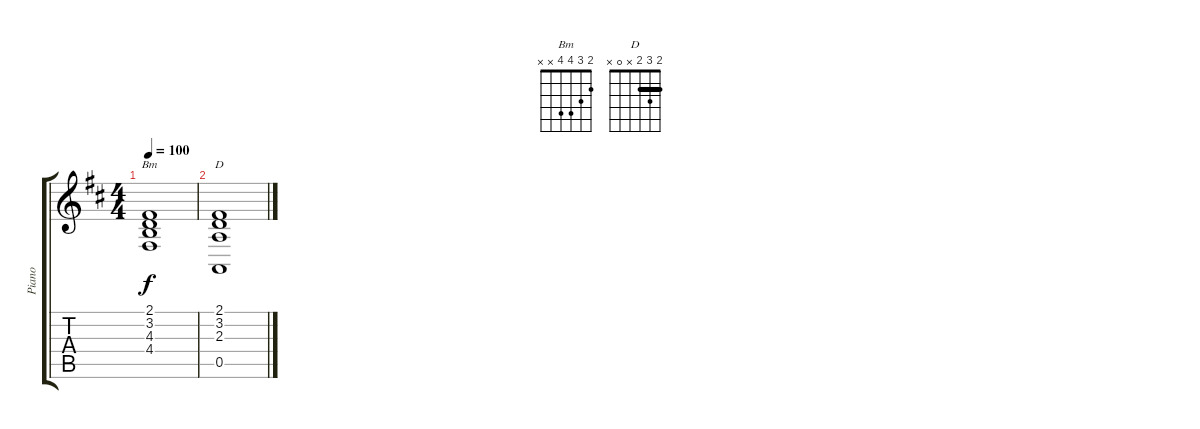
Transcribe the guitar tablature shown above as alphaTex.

\track ("Piano" "Piano") {instrument acousticgrandpiano}
\staff {score tabs}
\tuning (E4 B3 G3 D3 A2 E2) {hide}
\chord ("Bm" 2 3 4 4 x x)
\chord ("D" 2 3 2 x 0 x) {barre 2}
\ts (4 4)
\tempo 100
\clef g2
\ks d
(2.1 3.2 4.3 4.4).1{ch "Bm" dy f} |
(2.1 3.2 2.3 0.5).1{ch "D"}
